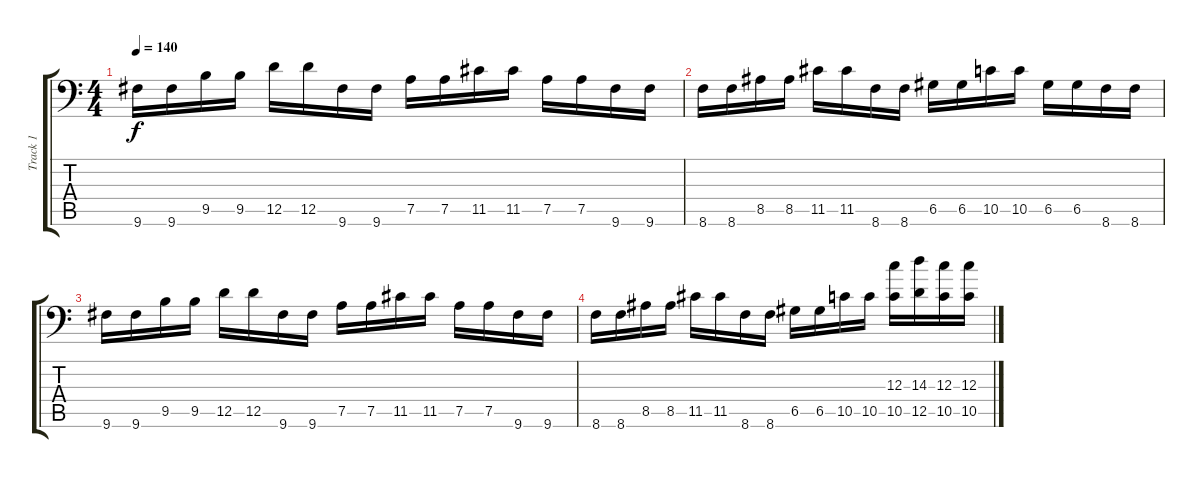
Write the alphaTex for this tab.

\track ("Track 1" "Track 1") {instrument distortionguitar}
\staff {score tabs}
\tuning (A3 E3 C3 G2 D2 A1) {hide}
\ts (4 4)
\tempo 140
\clef f4
\ks c
9.6.16{dy f} 9.6.16 9.5.16 9.5.16 12.5.16 12.5.16 9.6.16 9.6.16 7.5.16 7.5.16 11.5.16 11.5.16 7.5.16 7.5.16 9.6.16 9.6.16 |
8.6.16 8.6.16 8.5.16 8.5.16 11.5.16 11.5.16 8.6.16 8.6.16 6.5.16 6.5.16 10.5.16 10.5.16 6.5.16 6.5.16 8.6.16 8.6.16 |
9.6.16 9.6.16 9.5.16 9.5.16 12.5.16 12.5.16 9.6.16 9.6.16 7.5.16 7.5.16 11.5.16 11.5.16 7.5.16 7.5.16 9.6.16 9.6.16 |
8.6.16 8.6.16 8.5.16 8.5.16 11.5.16 11.5.16 8.6.16 8.6.16 6.5.16 6.5.16 10.5.16 10.5.16 (12.3 10.5).16 (14.3 12.5).16 (12.3 10.5).16 (12.3 10.5).16
